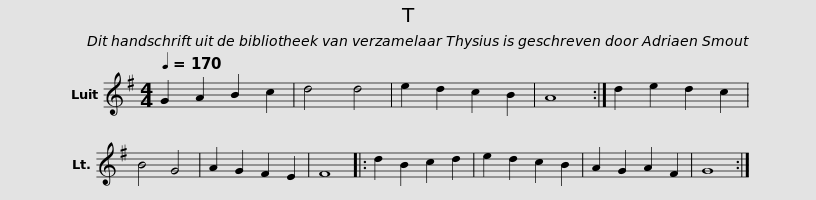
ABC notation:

X:1
L:1/8
Q:1/4=170
M:4/4
I:linebreak $
K:G
U:s=!stemless!
V:1 treble
V:1
 G2 A2 B2 c2 | d4 d4 | e2 d2 c2 B2 | sA8 :|$ d2 e2 d2 c2 | %5
 B4 G4 | A2 G2 F2 E2 | sF8 |:$ d2 B2 c2 d2 | e2 d2 c2 B2 | %10
 A2 G2 A2 F2 | sG8 :| %12
